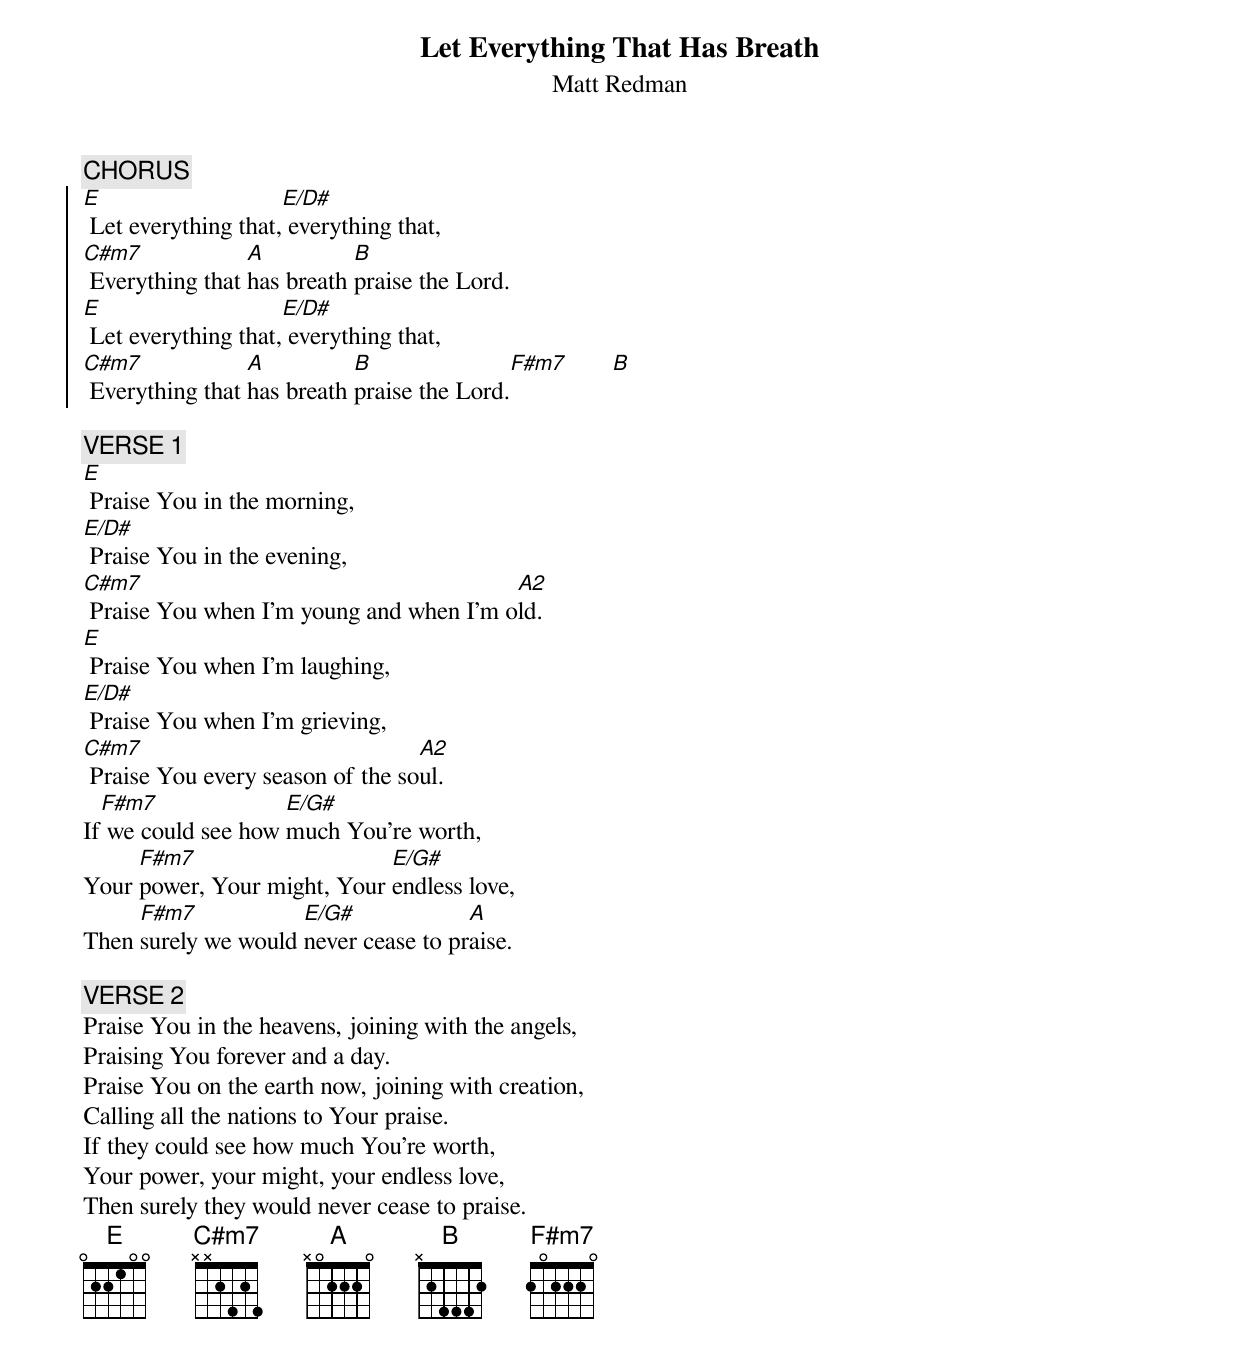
{t:Let Everything That Has Breath}
{st:Matt Redman}
{define: E/D# 0 X X 2 2 0 0}

{c:CHORUS}
{soc}
[E] Let everything that,[E/D#] everything that,
[C#m7] Everything that [A]has breath [B]praise the Lord.
[E] Let everything that,[E/D#] everything that,
[C#m7] Everything that [A]has breath [B]praise the Lord.[F#m7]       [B]
{eoc}

{c:VERSE 1}
[E] Praise You in the morning,
[E/D#] Praise You in the evening,
[C#m7] Praise You when I'm young and when I'm o[A2]ld.
[E] Praise You when I'm laughing,
[E/D#] Praise You when I'm grieving,
[C#m7] Praise You every season of the so[A2]ul.
If[F#m7] we could see how [E/G#]much You're worth,
Your [F#m7]power, Your might, Your [E/G#]endless love,
Then [F#m7]surely we would [E/G#]never cease to pr[A]aise.

{c:VERSE 2}
Praise You in the heavens, joining with the angels,
Praising You forever and a day.
Praise You on the earth now, joining with creation,
Calling all the nations to Your praise.
If they could see how much You're worth,
Your power, your might, your endless love,
Then surely they would never cease to praise.
